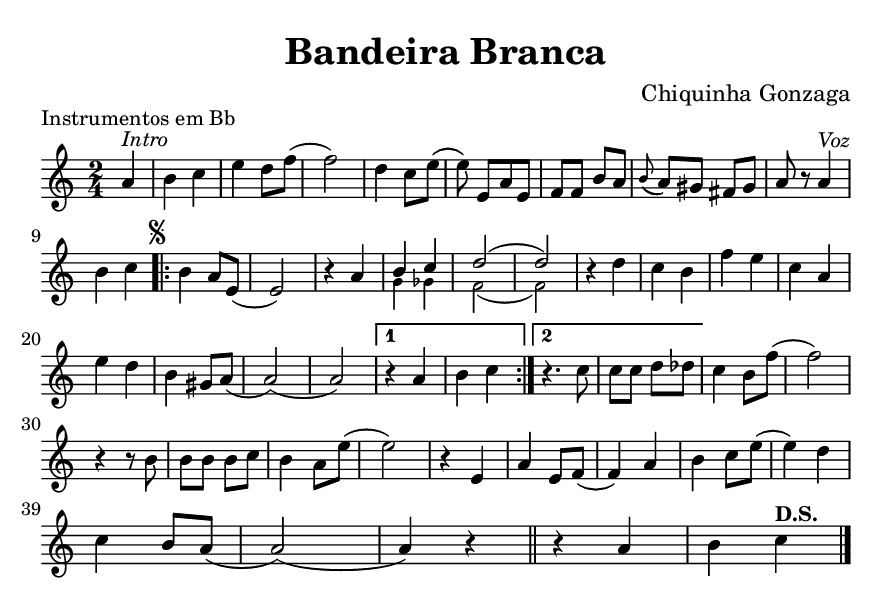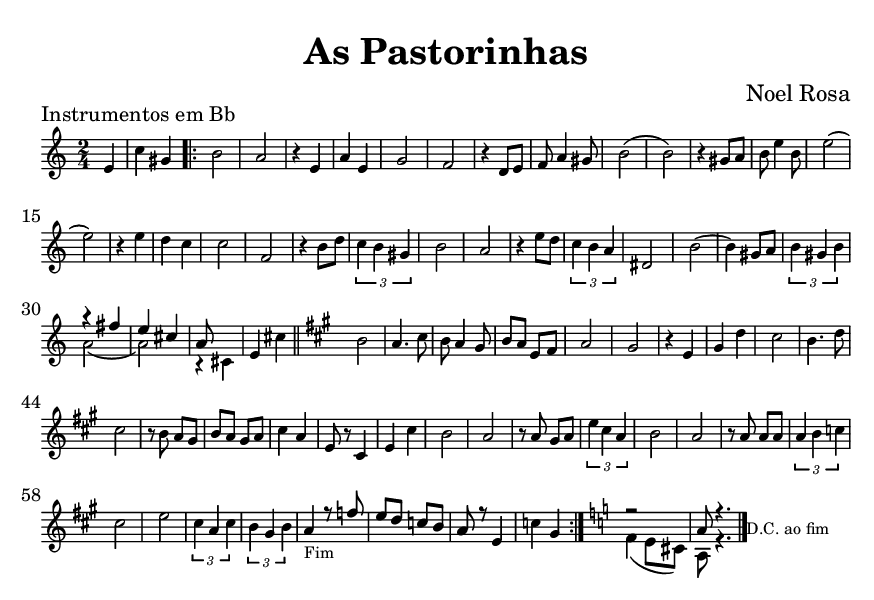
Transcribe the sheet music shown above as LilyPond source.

%\version "2.18.2"
\version "2.19.23"

\paper{
#(set-paper-size "a6landscape")
%annotate-spacing = ##t
head-separation = .8\cm
top-margin = .8\cm
right-margin = .4\cm
page-count = 1
print-page-number = ##f
indent = #0
}

\header{
piece = \markup {\small "Instrumentos em Bb"} %"Instrumentos em Bb"
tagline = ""
}

\book{
	\bookOutputName "bandeiraBranca"
	\score{
		\new Staff \with { \magnifyStaff #.9 }{		
			\transpose c c { \version "2.19.23"

\relative c'' {
  \clef treble
  \key c \major
  \time 2/4

  \partial 4 a4^\markup { \italic Intro }
  b c
  e d8 [ f ]
  ( f2 )
  d4 c8 [ e ]
  \( e \) e, [ a e ]
  f f b a
  \appoggiatura b ( a ) gis fis gis
  a r8 a4^\markup { \italic Voz }
  b c
  \mark \markup { \fontsize #-4 \musicglyph #"scripts.segno" }
\set Score.repeatCommands = #'(start-repeat)
	  b4 a8 e ( e2 )
	  r4 a4
	  <<
	  { b4 c d2 ( d ) }
	  \\
	  { \teeny g,4 ges f2 ( f ) }
	  >>
	  r4 d'
	  c b
	  f' e
	  c a
	  e' d
	  b gis8 a
	  ( a2 )
	  ( a ) |
\set Score.repeatCommands = #'((volta "1"))
		  r4 a
		  b c
\set Score.repeatCommands = #'((volta #f))
		\bar ":|."
\set Score.repeatCommands = #'((volta "2"))
		  r4. c8
		  c c d des
\set Score.repeatCommands = #'((volta #f))
		  c4 b8 f'
		  ( f2 )
		  r4 r8 b,8
		  b b b c
		  b4 a8 e'
		  ( e2 )
		  r4 e,
		  a4 e8 f
		  ( f4 ) a
		  b c8 e
		  ( e4 ) d \break
		  c4 b8 a
		  ( a2 )
		  ( a4 ) r4 \bar "||"
		  r4 a
		  b c^\markup { \bold "D.S." }
      \bar "|."
}
 }
		}	
		\layout{
%		#(layout-set-staff-size 19)
		}
	}
	\header{
		title = "Bandeira Branca"
		composer = "Chiquinha Gonzaga"
	}
}

\book{
	\bookOutputName "pastorinhas"
	\header{
		title = "As Pastorinhas"
		composer = "Noel Rosa"
	}
	\score{
		\new Staff \with { \magnifyStaff #.7 }{		
			\transpose c c { %\version "2.18.2"
\version "2.19.23"

\relative c'' {
  \clef treble
  \key c \major
  \time 2/4

  \partial 4 e,4
  c' gis \bar ".|:" 
  b2
  a
  r4 e
  a e
  g2
  f
  r4 d8 e
  f a4 gis8
  b2
  ( b )
  r4 gis8 a
  b8 e4 b8
  e2
  ( e )
  r4 e
  d c
  c2
  f,
  r4 b8 d
  \tuplet 3/2 { c4 b gis }
  b2
  a
  r4 e'8 d
  \tuplet 3/2 { c4 b a }
  dis,2
  b'2
  ( b4 ) gis8 a
  \tuplet 3/2 { b4 gis b }
  <<
  { \tiny r4 fis' e cis a8 }
  \\
  { a2 ( a ) r4 cis,}
  >>
  e cis' \bar "||"
  \key a \major
  b2
  a4. cis8
  b a4 gis8
  b a e fis
  a2
  gis
  r4 e
  gis d'
  cis2
  b4. d8
  cis2
  r8 b a gis
  b a gis a
  cis4 a
  e8 r8 cis4
  e cis'
  b2 a
  r8 a gis a
  \tuplet 3/2 { e'4 cis a }
  b2
  a
  r8 a a a
  \tuplet 3/2 { a4 b c }
  cis2
  e
  \tuplet 3/2 { cis4 a cis }
  \tuplet 3/2 { b gis b }
  a_\markup{Fim} 
  <<
  {\tiny r8 f' e d c b a r8 } 
  \\
  {}
  >>
  e4
  c' gis \bar ":|."
  \key c \major
  <<
  { r2 a8 r4.}
  \\
  { \tiny f4 ( e8 cis ) a8 r4. }
  >>
  \bar "|."
  \cadenzaOn
      \stopStaff

	  \repeat unfold 1 {
	          s1
	          \bar ""
	        }

        % text line-aligned
        % ==================
        % Move text to the desired position
        \once \override TextScript.extra-offset = #'( -2 . -1)
        \once \override TextScript.word-space = #1.5
        %| <>^\markup \general-align #Y #2 { \center-column { \line { "ao" \fontsize #-5 \musicglyph #"scripts.segno" } } }
		<>^\markup { \center-column { } \line { "D.C. ao fim" } }
		\repeat unfold 2 {
		          s1
		          \bar ""
		        }
        % Resume bar count and show staff lines again
   \cadenzaOff
}
 }
		}
%		\layout{
%		#(layout-set-staff-size 12)
%		}
	}
}